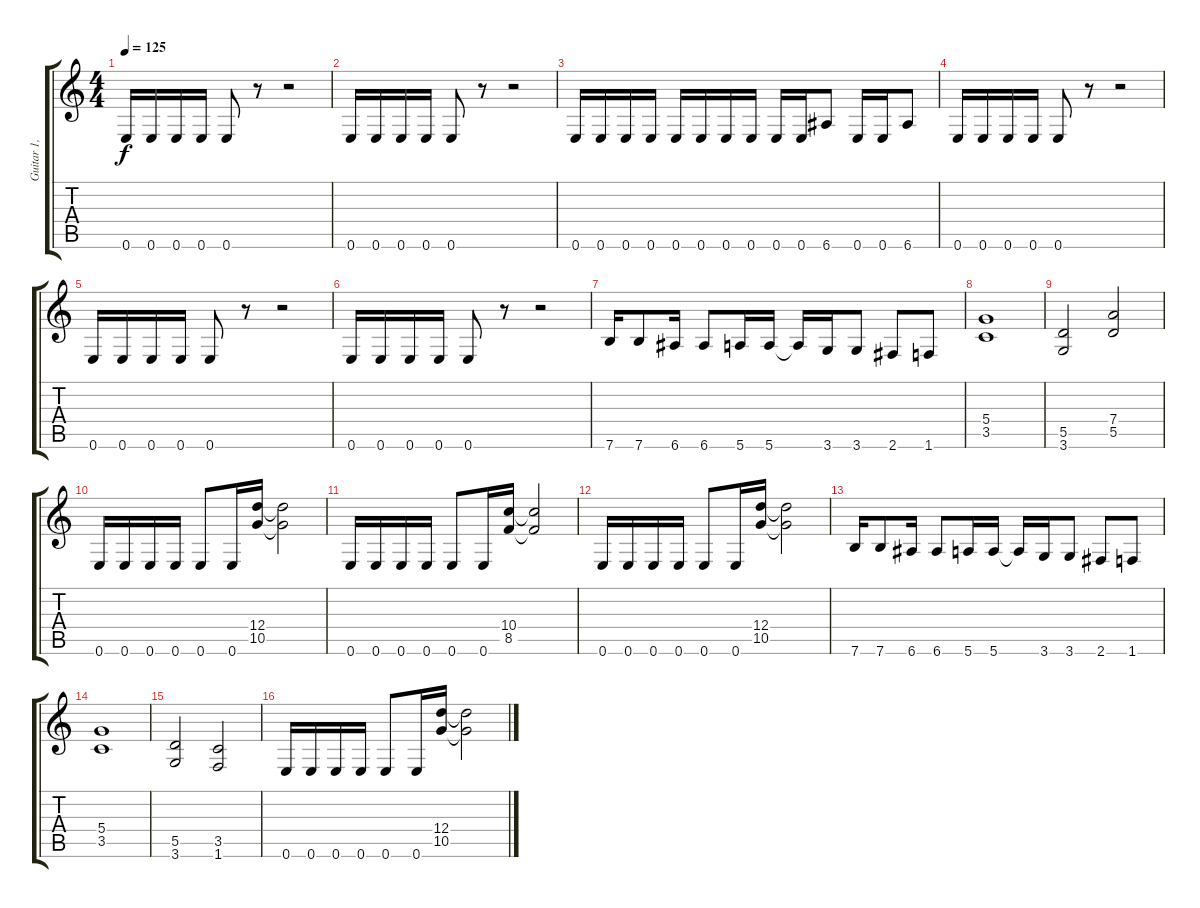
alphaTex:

\track ("Guitar 1, Dime" "Guitar 1, ") {instrument overdrivenguitar}
\staff {score tabs}
\tuning (E4 B3 G3 D3 A2 E2) {hide}
\ts (4 4)
\tempo 125
\clef g2
\ks c
0.6.16{dy f} 0.6.16 0.6.16 0.6.16 0.6.8 r.8 r.2 |
0.6.16 0.6.16 0.6.16 0.6.16 0.6.8 r.8 r.2 |
0.6.16 0.6.16 0.6.16 0.6.16 0.6.16 0.6.16 0.6.16 0.6.16 0.6.16 0.6.16 6.6.8 0.6.16 0.6.16 6.6.8 |
0.6.16 0.6.16 0.6.16 0.6.16 0.6.8 r.8 r.2 |
0.6.16 0.6.16 0.6.16 0.6.16 0.6.8 r.8 r.2 |
0.6.16 0.6.16 0.6.16 0.6.16 0.6.8 r.8 r.2 |
7.6.16 7.6.8 6.6.16 6.6.8 5.6.16 5.6.16 5.6{t}.16 3.6.16 3.6.8 2.6.8 1.6.8 |
(5.4 3.5).1 |
(5.5 3.6).2 (7.4 5.5).2 |
0.6.16 0.6.16 0.6.16 0.6.16 0.6.8 0.6.16 (12.4 10.5).16 (12.4{t} 10.5{t}).2 |
0.6.16 0.6.16 0.6.16 0.6.16 0.6.8 0.6.16 (10.4 8.5).16 (10.4{t} 8.5{t}).2 |
0.6.16 0.6.16 0.6.16 0.6.16 0.6.8 0.6.16 (12.4 10.5).16 (12.4{t} 10.5{t}).2 |
7.6.16 7.6.8 6.6.16 6.6.8 5.6.16 5.6.16 5.6{t}.16 3.6.16 3.6.8 2.6.8 1.6.8 |
(5.4 3.5).1 |
(5.5 3.6).2 (3.5 1.6).2 |
0.6.16 0.6.16 0.6.16 0.6.16 0.6.8 0.6.16 (12.4 10.5).16 (12.4{t} 10.5{t}).2
